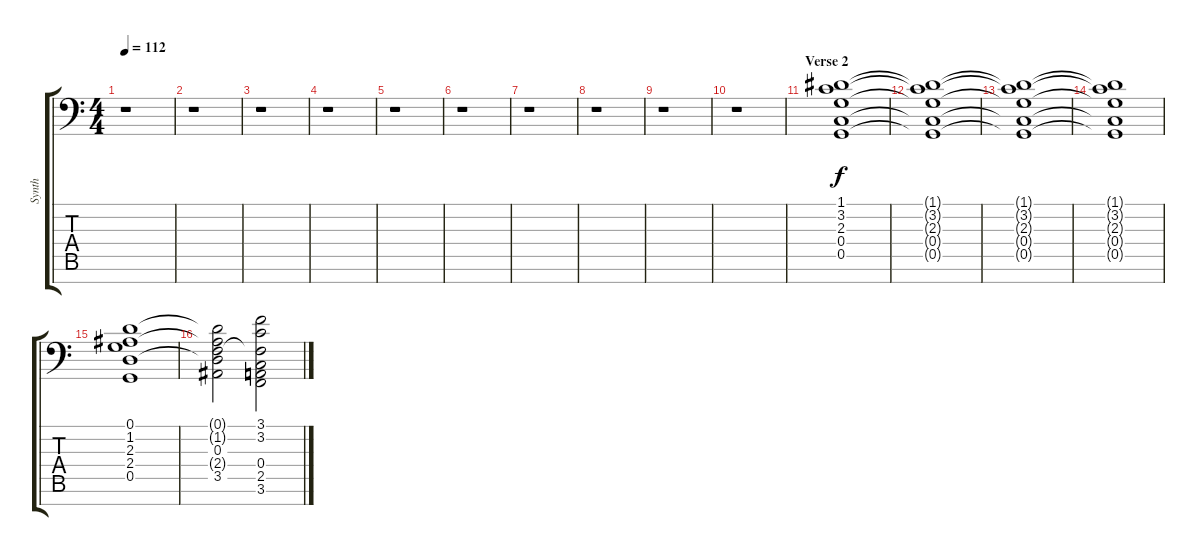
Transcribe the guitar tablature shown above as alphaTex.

\track ("Synth" "Synth") {instrument pad2warm}
\staff {score tabs}
\tuning (D4 A3 F3 C3 G2 D2 A1) {hide}
\ts (4 4)
\tempo 112
\clef f4
\ks c
r.1{dy fff} |
r.1 |
r.1 |
r.1 |
r.1 |
r.1 |
r.1 |
r.1 |
r.1 |
r.1 |
\section ("" "Verse 2")
(1.1 3.2 2.3 0.4 0.5).1{dy f} |
(1.1{t} 3.2{t} 2.3{t} 0.4{t} 0.5{t}).1 |
(1.1{t} 3.2{t} 2.3{t} 0.4{t} 0.5{t}).1 |
(1.1{t} 3.2{t} 2.3{t} 0.4{t} 0.5{t}).1 |
(0.1 1.2 2.3 2.4 0.5).1 |
(0.1{t} 1.2{t} 0.3 2.4{t} 3.5).2 (3.1 3.2 0.3{t} 0.4 2.5 3.6).2
